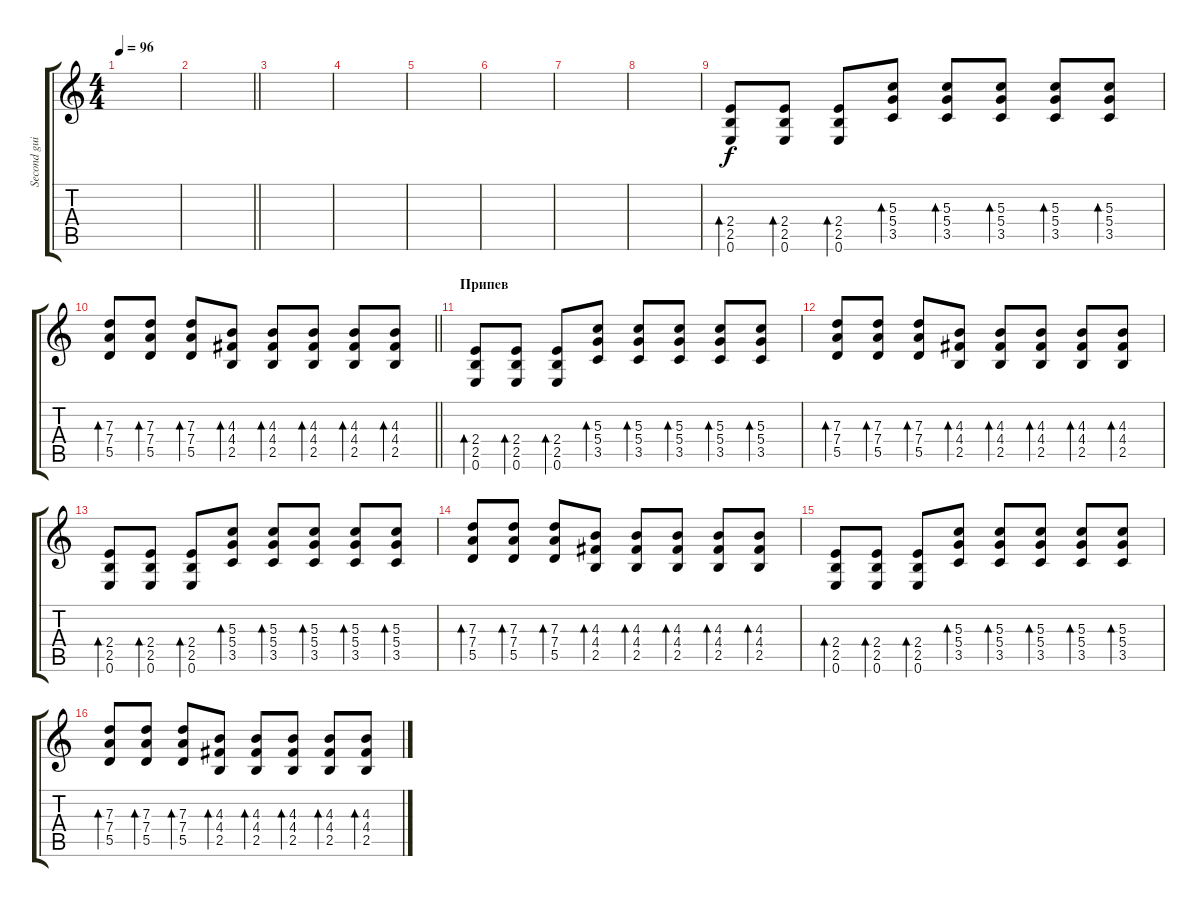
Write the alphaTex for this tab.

\track ("Second guitar" "Second gui") {instrument overdrivenguitar}
\staff {score tabs}
\tuning (E4 B3 G3 D3 A2 E2) {hide}
\ts (4 4)
\tempo 96
\clef g2
\ks c
|
\barLineRight lightlight
|
|
|
|
|
|
|
(2.4 2.5 0.6).8{bd 120 dy f volume 1} (2.4 2.5 0.6).8{bd 120 volume 6} (2.4 2.5 0.6).8{bd 120} (5.3 5.4 3.5).8{bd 120} (5.3 5.4 3.5).8{bd 120} (5.3 5.4 3.5).8{bd 120} (5.3 5.4 3.5).8{bd 120} (5.3 5.4 3.5).8{bd 120} |
\barLineRight lightlight
(7.3 7.4 5.5).8{bd 120} (7.3 7.4 5.5).8{bd 120} (7.3 7.4 5.5).8{bd 120} (4.3 4.4 2.5).8{bd 120} (4.3 4.4 2.5).8{bd 120} (4.3 4.4 2.5).8{bd 120} (4.3 4.4 2.5).8{bd 120} (4.3 4.4 2.5).8{bd 120} |
\section ("" "Припев")
(2.4 2.5 0.6).8{bd 120} (2.4 2.5 0.6).8{bd 120} (2.4 2.5 0.6).8{bd 120} (5.3 5.4 3.5).8{bd 120} (5.3 5.4 3.5).8{bd 120} (5.3 5.4 3.5).8{bd 120} (5.3 5.4 3.5).8{bd 120} (5.3 5.4 3.5).8{bd 120} |
(7.3 7.4 5.5).8{bd 120} (7.3 7.4 5.5).8{bd 120} (7.3 7.4 5.5).8{bd 120} (4.3 4.4 2.5).8{bd 120} (4.3 4.4 2.5).8{bd 120} (4.3 4.4 2.5).8{bd 120} (4.3 4.4 2.5).8{bd 120} (4.3 4.4 2.5).8{bd 120} |
(2.4 2.5 0.6).8{bd 120} (2.4 2.5 0.6).8{bd 120} (2.4 2.5 0.6).8{bd 120} (5.3 5.4 3.5).8{bd 120} (5.3 5.4 3.5).8{bd 120} (5.3 5.4 3.5).8{bd 120} (5.3 5.4 3.5).8{bd 120} (5.3 5.4 3.5).8{bd 120} |
(7.3 7.4 5.5).8{bd 120} (7.3 7.4 5.5).8{bd 120} (7.3 7.4 5.5).8{bd 120} (4.3 4.4 2.5).8{bd 120} (4.3 4.4 2.5).8{bd 120} (4.3 4.4 2.5).8{bd 120} (4.3 4.4 2.5).8{bd 120} (4.3 4.4 2.5).8{bd 120} |
(2.4 2.5 0.6).8{bd 120} (2.4 2.5 0.6).8{bd 120} (2.4 2.5 0.6).8{bd 120} (5.3 5.4 3.5).8{bd 120} (5.3 5.4 3.5).8{bd 120} (5.3 5.4 3.5).8{bd 120} (5.3 5.4 3.5).8{bd 120} (5.3 5.4 3.5).8{bd 120} |
(7.3 7.4 5.5).8{bd 120} (7.3 7.4 5.5).8{bd 120} (7.3 7.4 5.5).8{bd 120} (4.3 4.4 2.5).8{bd 120} (4.3 4.4 2.5).8{bd 120} (4.3 4.4 2.5).8{bd 120} (4.3 4.4 2.5).8{bd 120} (4.3 4.4 2.5).8{bd 120}
